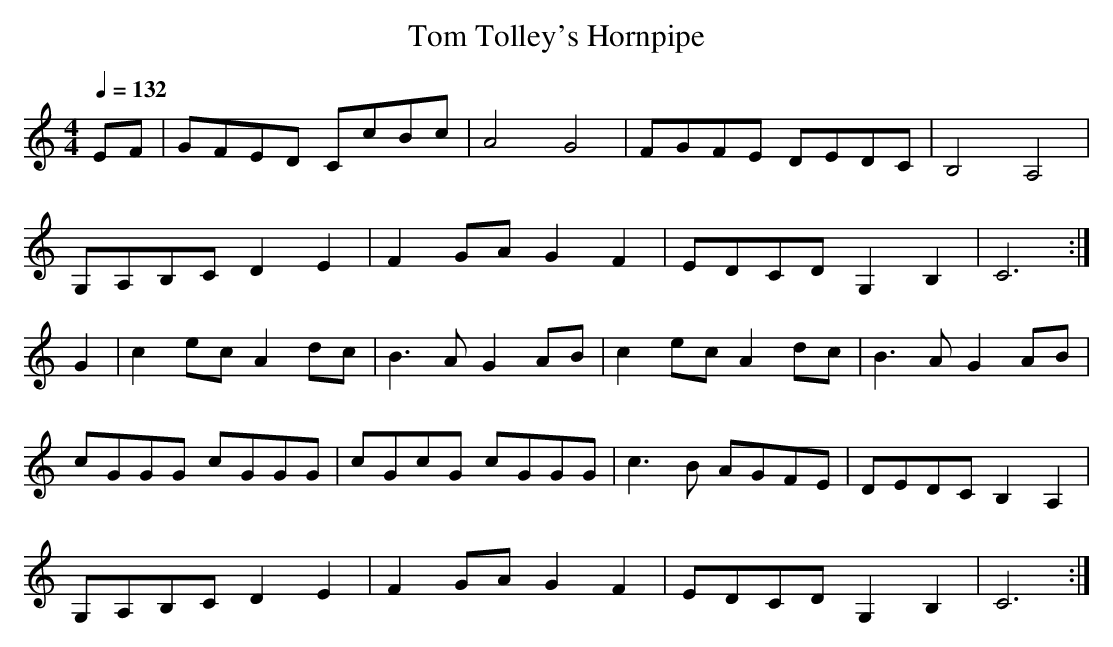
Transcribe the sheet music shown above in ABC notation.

X:1
T:Tom Tolley's Hornpipe
M:4/4
L:1/4
Q:1/4=132
K:Cmaj clef=treble
E/2F/2 |\
G/2F/2E/2D/2 C/2c/2B/2c/2 | A2 G2 | F/2G/2F/2E/2 D/2E/2D/2C/2 | B,2 A,2 |
G,/2A,/2B,/2C/2 D E | F G/2A/2 G F | E/2D/2C/2D/2 G, B, | C3 :|
G |\
c e/2c/2 A d/2c/2 | B>A G A/2B/2 |\
c e/2c/2 A d/2c/2 | B>A G A/2B/2 |
c/2G/2G/2G/2 c/2G/2G/2G/2 | c/2G/2c/2G/2 c/2G/2G/2G/2 |\
c>B A/2G/2F/2E/2 | D/2E/2D/2C/2 B, A, |
G,/2A,/2B,/2C/2 D E | F G/2A/2 G F |\
E/2D/2C/2D/2 G, B, | C3 :|
